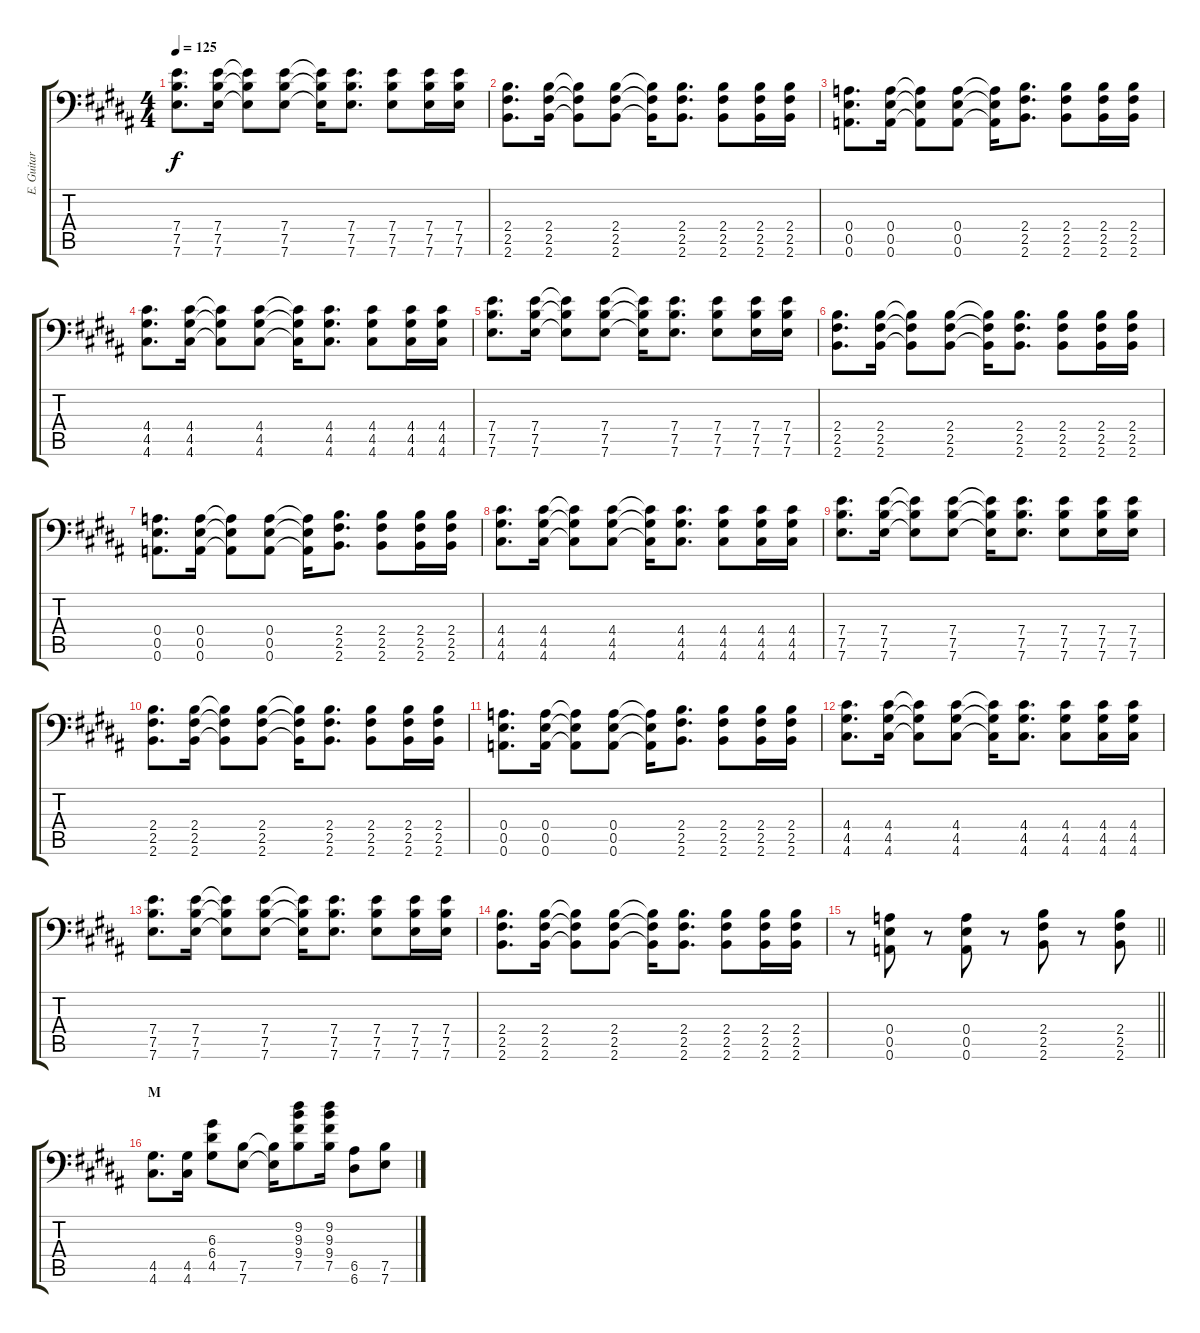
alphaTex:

\track ("E. Guitar III" "E. Guitar ") {instrument overdrivenguitar}
\staff {score tabs}
\tuning (B3 Gb3 D3 A2 E2 A1) {hide}
\ts (4 4)
\tempo 125
\clef f4
\ks b
(7.4 7.5 7.6).8{d dy f} (7.4 7.5 7.6).16 (7.4{t} 7.5{t} 7.6{t}).8 (7.4 7.5 7.6).8 (7.4{t} 7.5{t} 7.6{t}).16 (7.4 7.5 7.6).8{d} (7.4 7.5 7.6).8 (7.4 7.5 7.6).16 (7.4 7.5 7.6).16 |
(2.4 2.5 2.6).8{d} (2.4 2.5 2.6).16 (2.4{t} 2.5{t} 2.6{t}).8 (2.4 2.5 2.6).8 (2.4{t} 2.5{t} 2.6{t}).16 (2.4 2.5 2.6).8{d} (2.4 2.5 2.6).8 (2.4 2.5 2.6).16 (2.4 2.5 2.6).16 |
(0.4 0.5 0.6).8{d} (0.4 0.5 0.6).16 (0.4{t} 0.5{t} 0.6{t}).8 (0.4 0.5 0.6).8 (0.4{t} 0.5{t} 0.6{t}).16 (2.4 2.5 2.6).8{d} (2.4 2.5 2.6).8 (2.4 2.5 2.6).16 (2.4 2.5 2.6).16 |
(4.4 4.5 4.6).8{d} (4.4 4.5 4.6).16 (4.4{t} 4.5{t} 4.6{t}).8 (4.4 4.5 4.6).8 (4.4{t} 4.5{t} 4.6{t}).16 (4.4 4.5 4.6).8{d} (4.4 4.5 4.6).8 (4.4 4.5 4.6).16 (4.4 4.5 4.6).16 |
(7.4 7.5 7.6).8{d} (7.4 7.5 7.6).16 (7.4{t} 7.5{t} 7.6{t}).8 (7.4 7.5 7.6).8 (7.4{t} 7.5{t} 7.6{t}).16 (7.4 7.5 7.6).8{d} (7.4 7.5 7.6).8 (7.4 7.5 7.6).16 (7.4 7.5 7.6).16 |
(2.4 2.5 2.6).8{d} (2.4 2.5 2.6).16 (2.4{t} 2.5{t} 2.6{t}).8 (2.4 2.5 2.6).8 (2.4{t} 2.5{t} 2.6{t}).16 (2.4 2.5 2.6).8{d} (2.4 2.5 2.6).8 (2.4 2.5 2.6).16 (2.4 2.5 2.6).16 |
(0.4 0.5 0.6).8{d} (0.4 0.5 0.6).16 (0.4{t} 0.5{t} 0.6{t}).8 (0.4 0.5 0.6).8 (0.4{t} 0.5{t} 0.6{t}).16 (2.4 2.5 2.6).8{d} (2.4 2.5 2.6).8 (2.4 2.5 2.6).16 (2.4 2.5 2.6).16 |
(4.4 4.5 4.6).8{d} (4.4 4.5 4.6).16 (4.4{t} 4.5{t} 4.6{t}).8 (4.4 4.5 4.6).8 (4.4{t} 4.5{t} 4.6{t}).16 (4.4 4.5 4.6).8{d} (4.4 4.5 4.6).8 (4.4 4.5 4.6).16 (4.4 4.5 4.6).16 |
(7.4 7.5 7.6).8{d} (7.4 7.5 7.6).16 (7.4{t} 7.5{t} 7.6{t}).8 (7.4 7.5 7.6).8 (7.4{t} 7.5{t} 7.6{t}).16 (7.4 7.5 7.6).8{d} (7.4 7.5 7.6).8 (7.4 7.5 7.6).16 (7.4 7.5 7.6).16 |
(2.4 2.5 2.6).8{d} (2.4 2.5 2.6).16 (2.4{t} 2.5{t} 2.6{t}).8 (2.4 2.5 2.6).8 (2.4{t} 2.5{t} 2.6{t}).16 (2.4 2.5 2.6).8{d} (2.4 2.5 2.6).8 (2.4 2.5 2.6).16 (2.4 2.5 2.6).16 |
(0.4 0.5 0.6).8{d} (0.4 0.5 0.6).16 (0.4{t} 0.5{t} 0.6{t}).8 (0.4 0.5 0.6).8 (0.4{t} 0.5{t} 0.6{t}).16 (2.4 2.5 2.6).8{d} (2.4 2.5 2.6).8 (2.4 2.5 2.6).16 (2.4 2.5 2.6).16 |
(4.4 4.5 4.6).8{d} (4.4 4.5 4.6).16 (4.4{t} 4.5{t} 4.6{t}).8 (4.4 4.5 4.6).8 (4.4{t} 4.5{t} 4.6{t}).16 (4.4 4.5 4.6).8{d} (4.4 4.5 4.6).8 (4.4 4.5 4.6).16 (4.4 4.5 4.6).16 |
(7.4 7.5 7.6).8{d} (7.4 7.5 7.6).16 (7.4{t} 7.5{t} 7.6{t}).8 (7.4 7.5 7.6).8 (7.4{t} 7.5{t} 7.6{t}).16 (7.4 7.5 7.6).8{d} (7.4 7.5 7.6).8 (7.4 7.5 7.6).16 (7.4 7.5 7.6).16 |
(2.4 2.5 2.6).8{d} (2.4 2.5 2.6).16 (2.4{t} 2.5{t} 2.6{t}).8 (2.4 2.5 2.6).8 (2.4{t} 2.5{t} 2.6{t}).16 (2.4 2.5 2.6).8{d} (2.4 2.5 2.6).8 (2.4 2.5 2.6).16 (2.4 2.5 2.6).16 |
\barLineRight lightlight
r.8 (0.4 0.5 0.6).8 r.8 (0.4 0.5 0.6).8 r.8 (2.4 2.5 2.6).8 r.8 (2.4 2.5 2.6).8 |
\section ("" "M")
(4.5 4.6).8{d} (4.5 4.6).16 (6.3 6.4 4.5).8 (7.5 7.6).8 (7.5{t} 7.6{t}).16 (9.2 9.3 9.4 7.5).8 (9.2 9.3 9.4 7.5).16 (6.5 6.6).8 (7.5 7.6).8
